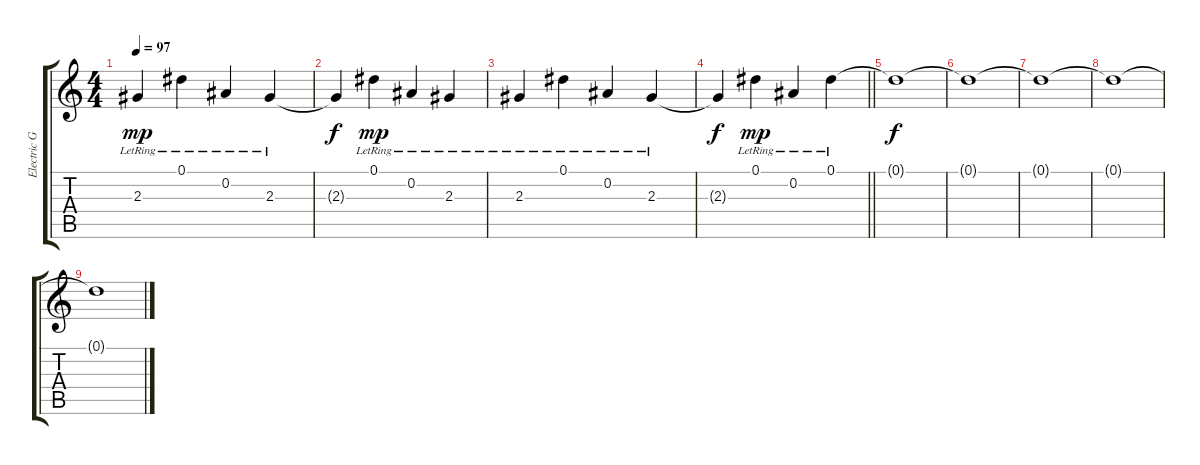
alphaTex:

\track ("Electric Guitar" "Electric G") {instrument overdrivenguitar}
\staff {score tabs}
\tuning (Eb4 Bb3 Gb3 Db3 Ab2 Db2) {hide}
\ts (4 4)
\tempo 97
\clef g2
\ks c
2.3{lr}.4{dy mp} 0.1{lr}.4 0.2{lr}.4 2.3{lr}.4 |
2.3{t}.4{dy f} 0.1{lr}.4{dy mp} 0.2{lr}.4 2.3{lr}.4 |
2.3{lr}.4 0.1{lr}.4 0.2{lr}.4 2.3{lr}.4 |
\barLineRight lightlight
2.3{t}.4{dy f} 0.1{lr}.4{dy mp} 0.2{lr}.4 0.1{lr}.4 |
0.1{t}.1{dy f} |
0.1{t}.1 |
0.1{t}.1 |
0.1{t}.1 |
0.1{t}.1
